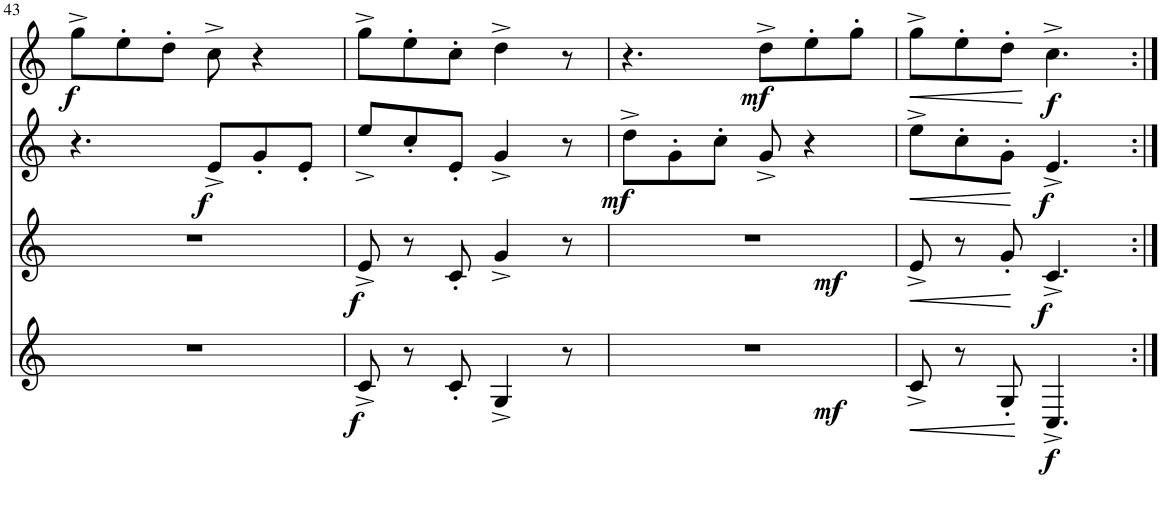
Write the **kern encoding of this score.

**kern	**dynam	**kern	**dynam	**kern	**dynam	**kern	**dynam
*part4	*part4	*part3	*part3	*part2	*part2	*part1	*part1
*staff4	*staff4	*staff3	*staff3	*staff2	*staff2	*staff1	*staff1
*I"Cor en Fa	*	*I"Cor en Fa	*	*I"Cor en Fa	*	*I"Cor en Fa	*
!!LO:PB:g=z
*clefG2	*	*clefG2	*	*clefG2	*	*clefG2	*
*Trd4c7	*	*Trd4c7	*	*Trd4c7	*	*Trd4c7	*
*k[]	*	*k[]	*	*k[]	*	*k[]	*
*M6/8	*	*M6/8	*	*M6/8	*	*M6/8	*
=43	=43	=43	=43	=43	=43	=43	=43
!	!	!	!	!	!	!	!LO:DY:b
2.r	.	2.r	.	4.r	.	8gg^\L	f
.	.	.	.	.	.	8ee'\	.
.	.	.	.	.	.	8dd'\J	.
!	!	!	!	!	!LO:DY:b	!	!
.	.	.	.	8e^/L	f	8cc^\	.
.	.	.	.	8g'/	.	4r	.
.	.	.	.	8e'/J	.	.	.
=44	=44	=44	=44	=44	=44	=44	=44
!	!LO:DY:b	!	!LO:DY:b	!	!	!	!
8c^/	f	8e^/	f	8ee^/L	.	8gg^\L	.
8r	.	8r	.	8cc'/	.	8ee'\	.
8c'/	.	8c'/	.	8e'/J	.	8cc'\J	.
4G^/	.	4g^/	.	4g^/	.	4dd^\	.
8r	.	8r	.	8r	.	8r	.
=45	=45	=45	=45	=45	=45	=45	=45
!	!LO:DY:b	!	!LO:DY:b	!	!LO:DY:b	!	!
2.r	mf	2.r	mf	8dd^\L	mf	4.r	.
.	.	.	.	8g'\	.	.	.
.	.	.	.	8cc'\J	.	.	.
!	!	!	!	!	!	!	!LO:DY:b
.	.	.	.	8g^/	.	8dd^\L	mf
.	.	.	.	4r	.	8ee'\	.
.	.	.	.	.	.	8gg'\J	.
=46	=46	=46	=46	=46	=46	=46	=46
!	!LO:HP:b	!	!LO:HP:b	!	!LO:HP:b	!	!LO:HP:b
8c^/	<	8e^/	<	8ee^\L	<	8gg^\L	<
8r	.	8r	.	8cc'\	.	8ee'\	.
8G'/	.	8g'/	.	8g'\J	.	8dd'\J	.
!	!LO:DY:b	!	!LO:DY:b	!	!LO:DY:b	!	!LO:DY:b
4.C^/	f	4.c^/	f	4.e^/	f	4.cc^\	f
.	[	.	[	.	[	.	[
=:|!	=:|!	=:|!	=:|!	=:|!	=:|!	=:|!	=:|!
*-	*-	*-	*-	*-	*-	*-	*-
